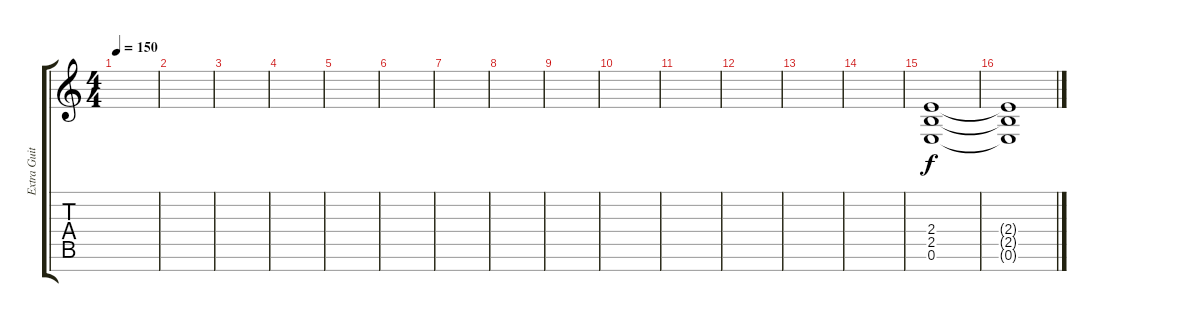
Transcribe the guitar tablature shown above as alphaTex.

\track ("Extra Guitar" "Extra Guit") {instrument distortionguitar}
\staff {score tabs}
\tuning (E4 B3 G3 D3 A2 E2 B1) {hide}
\ts (4 4)
\tempo 150
\clef g2
\ks c
|
|
|
|
|
|
|
|
|
|
|
|
|
|
(2.4 2.5 0.6).1 |
(2.4{t} 2.5{t} 0.6{t}).1
